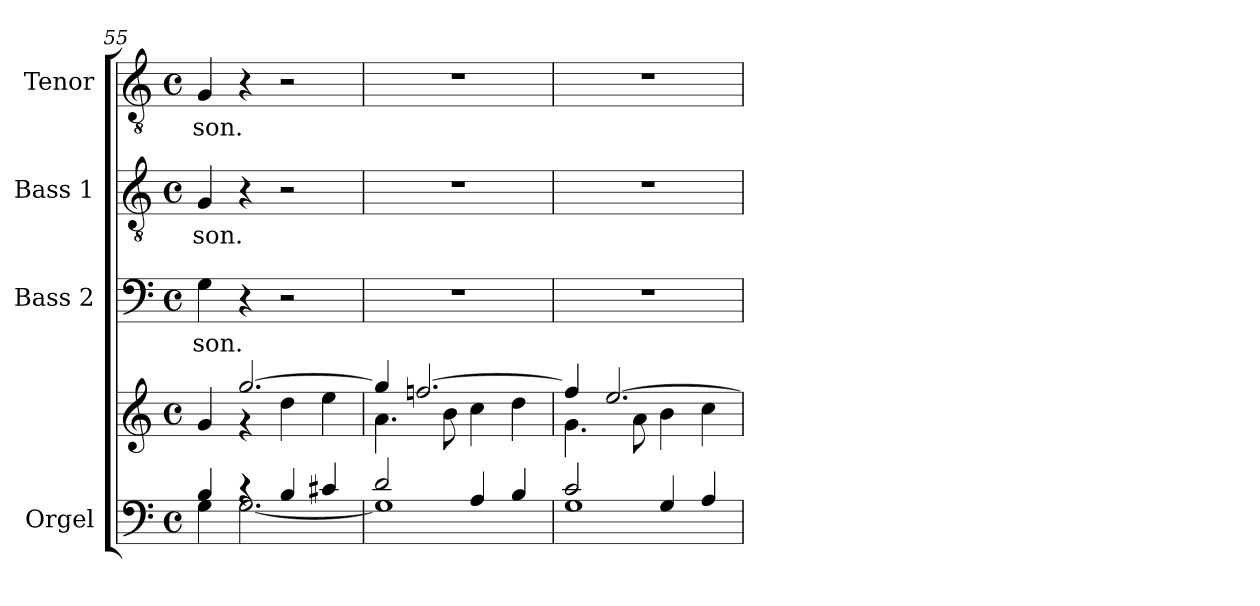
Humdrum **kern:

**kern	**kern	**kern	**text	**kern	**text	**kern	**text
*part4	*part4	*part3	*part3	*part2	*part2	*part1	*part1
*staff5	*staff4	*staff3	*staff3	*staff2	*staff2	*staff1	*staff1
*I"Orgel	*	*I"Bass 2	*	*I"Bass 1	*	*I"Tenor	*
*I'Org.	*	*I'B. 2	*	*I'B. 1	*	*I'T.	*
*clefF4	*clefG2	*clefF4	*	*clefGv2	*	*clefGv2	*
*k[]	*k[]	*k[]	*	*k[]	*	*k[]	*
*C:	*C:	*C:	*	*C:	*	*C:	*
*M4/4	*M4/4	*M4/4	*	*M4/4	*	*M4/4	*
*met(c)	*met(c)	*met(c)	*	*met(c)	*	*met(c)	*
=55	=55	=55	=55	=55	=55	=55	=55
*^	*^	*	*	*	*	*	*
!	!	!	!	!	!LO:LY:b	!	!LO:LY:b	!	!LO:LY:b
4B/	4G\	4g/	4ryy	4G\	-son.	4G/	-son.	4G/	-son.
4rc	[<2.G\	[>2.gg/	4r	4r	.	4r	.	4r	.
4B/	.	.	4dd\	2r	.	2r	.	2r	.
4c#X/	.	.	4ee\	.	.	.	.	.	.
=56	=56	=56	=56	=56	=56	=56	=56	=56	=56
2d/	1G]	4gg/]	4.a\	1r	.	1r	.	1r	.
.	.	[>2.ffn/	.	.	.	.	.	.	.
.	.	.	8b\	.	.	.	.	.	.
4A/	.	.	4cc\	.	.	.	.	.	.
4B/	.	.	4dd\	.	.	.	.	.	.
=57	=57	=57	=57	=57	=57	=57	=57	=57	=57
2c/	1G	4ff/]	4.g\	1r	.	1r	.	1r	.
.	.	[>2.ee/	.	.	.	.	.	.	.
.	.	.	8a\	.	.	.	.	.	.
4G/	.	.	4b\	.	.	.	.	.	.
4A/	.	.	4cc\	.	.	.	.	.	.
*v	*v	*	*	*	*	*	*	*	*
*	*v	*v	*	*	*	*	*	*
=	=	=	=	=	=	=	=
*-	*-	*-	*-	*-	*-	*-	*-
